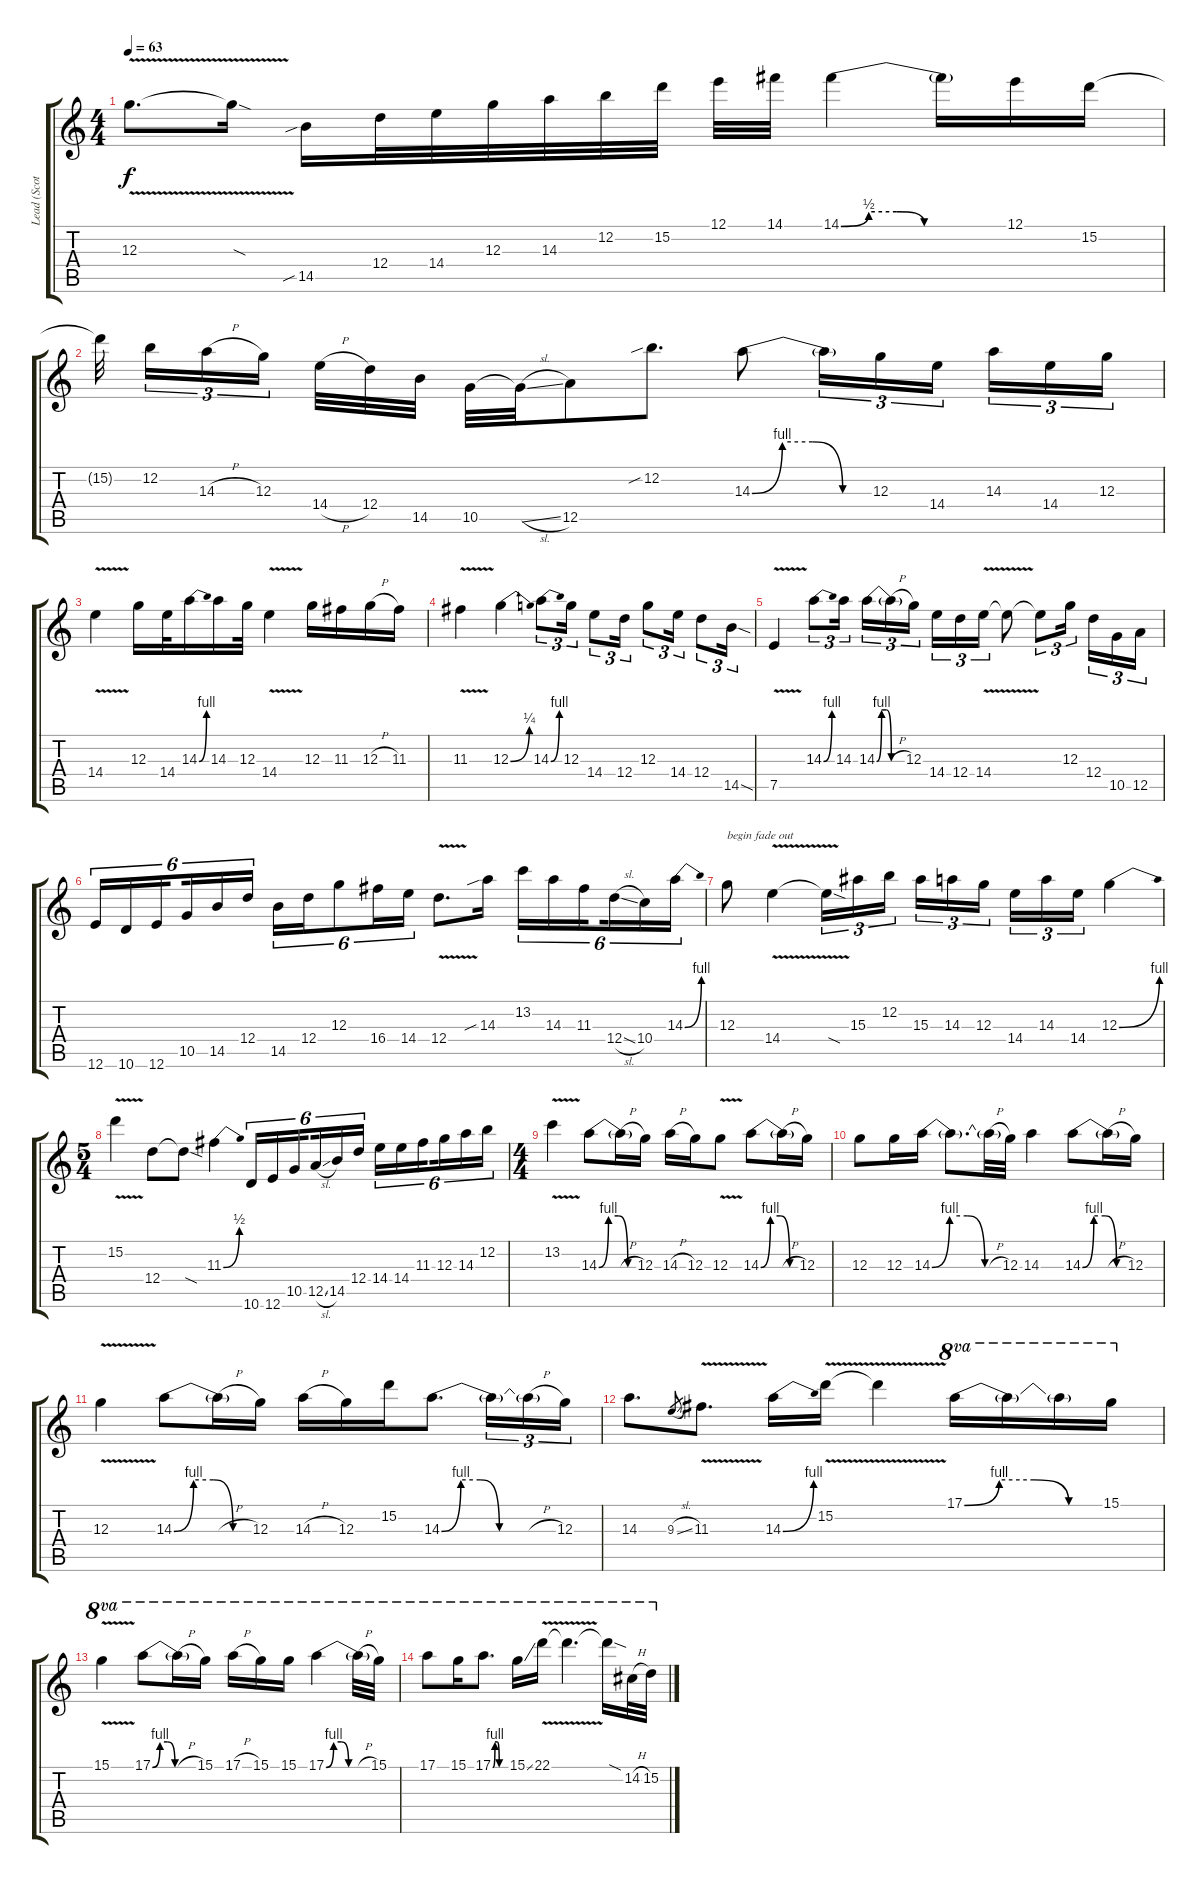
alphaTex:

\track ("Lead (Scotti Hill)" "Lead (Scot") {instrument distortionguitar}
\staff {score tabs}
\tuning (E4 B3 G3 D3 A2 E2) {hide}
\ts (4 4)
\tempo 63
\clef g2
\ks c
12.3{v}.8{d dy f} 12.3{sod t}.16 14.5{sib}.16 12.4.32 14.4.32 12.3.32 14.3.32 12.2.32 15.2.32 12.1.32 14.1.32 14.1{be (custom 0 0 10 2 20 2 30 0 60 0)}.4 14.1{t}.16 12.1.16 15.2.16 |
15.2{t}.32{beam splitsecondary} 12.2.16{tu (3 2)} 14.3{h}.16{tu (3 2)} 12.3.16{tu (3 2) beam splitsecondary} 14.4{h}.32 12.4.32 14.5.32 10.5.32 10.5{sl t}.32 12.5.8 12.2{sib}.8{d} 14.3{be (custom 0 0 15 4 30 4 45 0 60 0)}.8 14.3{t}.16{tu (3 2)} 12.3.16{tu (3 2)} 14.4.16{tu (3 2) beam splitsecondary} 14.3.16{tu (3 2)} 14.4.16{tu (3 2)} 12.3.16{tu (3 2)} |
14.4{v}.4 12.3.16 14.4.32 14.3{be (bend 0 0 60 4)}.16 14.3.16 12.3.32 14.4{v}.4 12.3.16 11.3.16 12.3{h}.16 11.3.16 |
11.3{v}.4 12.3{be (bend 0 0 60 1)}.4 14.3{be (bend 0 0 60 4)}.8{tu (3 2)} 12.3.16{tu (3 2)} 14.4.8{tu (3 2)} 12.4.16{tu (3 2)} 12.3.8{tu (3 2)} 14.4.16{tu (3 2)} 12.4.8{tu (3 2)} 14.5{sod}.16{tu (3 2)} |
7.5{v}.4 14.3{be (bend 0 0 60 4)}.8{tu (3 2)} 14.3.16{tu (3 2) beam splitsecondary} 14.3{be (custom 0 0 10 4 20 4 30 0 60 0)}.16{tu (3 2)} 14.3{h t}.16{tu (3 2)} 12.3.16{tu (3 2)} 14.4.16{tu (3 2)} 12.4.16{tu (3 2)} 14.4{v}.16{tu (3 2)} 14.4{t}.8 14.4{t}.8{tu (3 2)} 12.3.16{tu (3 2) beam splitsecondary} 12.4.16{tu (3 2)} 10.5.16{tu (3 2)} 12.5.16{tu (3 2)} |
12.6.16{tu (6 4)} 10.6.16{tu (6 4)} 12.6.16{tu (6 4) beam splitsecondary} 10.5.16{tu (6 4)} 14.5.16{tu (6 4)} 12.4.16{tu (6 4)} 14.5.16{tu (6 4)} 12.4.16{tu (6 4)} 12.3.8{tu (6 4)} 16.4.16{tu (6 4)} 14.4.16{tu (6 4)} 12.4{v}.8{d} 14.3{sib}.16 13.2.16{tu (6 4)} 14.3.16{tu (6 4)} 11.3.16{tu (6 4) beam splitsecondary} 12.4{sl}.16{tu (6 4)} 10.4.16{tu (6 4)} 14.3{be (bend 0 0 60 4)}.16{tu (6 4)} |
12.3.8{txt "begin fade out" volume 8} 14.4{v}.4 14.4{sod t}.16{tu (3 2)} 15.3.16{tu (3 2)} 12.2.16{tu (3 2)} 15.3.16{tu (3 2)} 14.3.16{tu (3 2)} 12.3.16{tu (3 2) beam splitsecondary} 14.4.16{tu (3 2)} 14.3.16{tu (3 2)} 14.4.16{tu (3 2)} 12.3{be (bend 0 0 60 4)}.4 |
\ts (5 4)
15.2{v}.4 12.4.8 12.4{sod t}.8 11.3{be (bend 0 0 60 2)}.4 10.6.16{tu (6 4)} 12.6.16{tu (6 4)} 10.5.16{tu (6 4) beam splitsecondary} 12.5{sl}.16{tu (6 4)} 14.5.16{tu (6 4)} 12.4.16{tu (6 4)} 14.4.16{tu (6 4)} 14.4.16{tu (6 4)} 11.3.16{tu (6 4) beam splitsecondary} 12.3.16{tu (6 4)} 14.3.16{tu (6 4)} 12.2.16{tu (6 4)} |
\ts (4 4)
13.2{v}.4 14.3{be (custom 0 0 15 4 30 4 45 0 60 0)}.8 14.3{h t}.16 12.3.16 14.3{h}.16 12.3.16 12.3{v}.8 14.3{be (custom 0 0 15 4 30 4 45 0 60 0)}.8 14.3{h t}.16 12.3.16 |
12.3.8 12.3.16 14.3{be (custom 0 0 15 4 30 4 45 0 60 0)}.16 14.3{t}.8{d} 14.3{h t}.32 12.3.32 14.3.4 14.3{be (custom 0 0 15 4 30 4 45 0 60 0)}.8 14.3{h t}.16 12.3.16 |
12.3{v}.4{volume 3} 14.3{be (custom 0 0 15 4 30 4 45 0 60 0)}.8 14.3{h t}.16 12.3.16 14.3{h}.16 12.3.16 15.2.16 14.3{be (custom 0 0 10 4 20 4 30 0 60 0)}.8{d} 14.3{t}.16{tu (3 2)} 14.3{h t}.16{tu (3 2)} 12.3.16{tu (3 2)} |
14.3.8{d} 9.3{sl}.8{gr} 11.3{v}.8{d} 14.3{be (bend 0 0 60 4)}.16 15.2{v}.16 15.2{t}.4 17.1{be (custom 0 0 15 4 30 4 45 0 60 0)}.16{ot 8va} 17.1{t}.16{ot 8va} 17.1{t}.16{ot 8va} 15.1.16{ot 8va} |
15.1{v}.4{ot 8va} 17.1{be (custom 0 0 10 4 20 4 30 0 60 0)}.8{ot 8va} 17.1{h t}.16{ot 8va} 15.1.16{ot 8va} 17.1{h}.16{ot 8va} 15.1.16{ot 8va} 15.1.16{ot 8va} 17.1{be (custom 0 0 10 4 20 4 30 0 60 0)}.4{ot 8va} 17.1{h t}.32{ot 8va} 15.1.32{ot 8va} |
17.1.8{ot 8va} 15.1.16{ot 8va} 17.1{be (custom 0 0 10 4 20 4 30 0 60 0)}.8{d ot 8va} 15.1{ss}.16{ot 8va} 22.1{v}.16{ot 8va} 22.1{t}.4{d ot 8va} 22.1{sod t}.16{ot 8va} 14.2{h}.32{ot 8va} 15.2.32{ot 8va}
